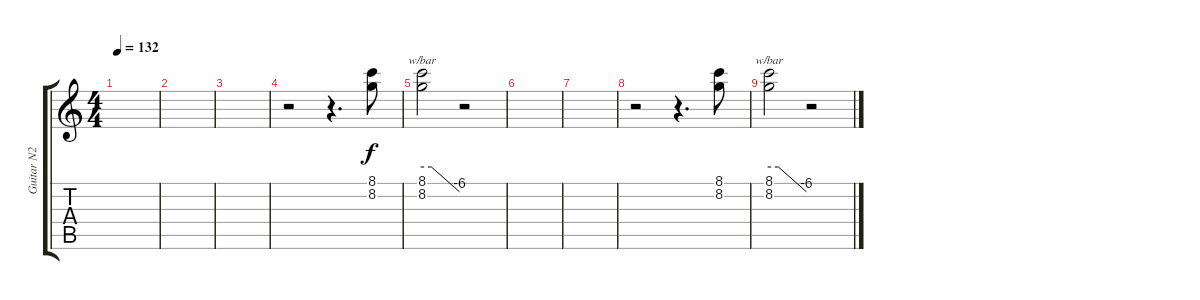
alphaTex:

\track ("Guitar N2" "Guitar N2") {instrument distortionguitar}
\staff {score tabs}
\tuning (E4 B3 G3 D3 A2 E2) {hide}
\ts (4 4)
\tempo 132
\clef g2
\ks c
|
|
|
r.2 r.4{d} (8.1 8.2).8 |
(8.1 8.2).2{tbe (custom default 0 0 15 0 60 -24)} r.2 |
|
|
r.2 r.4{d} (8.1 8.2).8 |
(8.1 8.2).2{tbe (custom default 0 0 15 0 60 -24)} r.2
